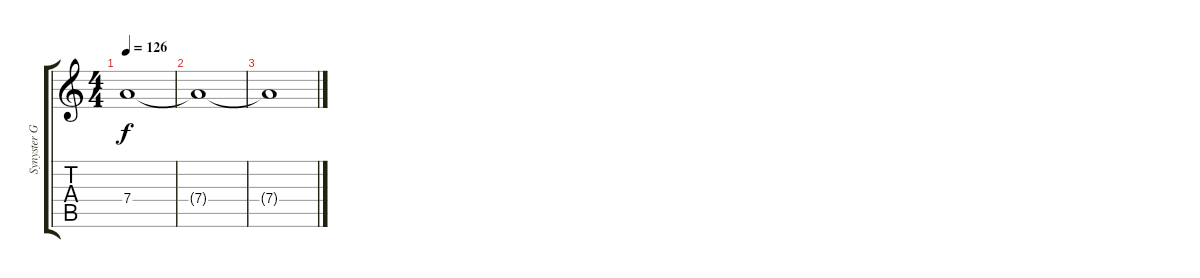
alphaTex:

\track ("Synyster Gates" "Synyster G") {instrument distortionguitar}
\staff {score tabs}
\tuning (E4 B3 G3 D3 A2 D2) {hide}
\ts (4 4)
\tempo 126
\clef g2
\ks c
7.4{t}.1{dy f} |
7.4{t}.1 |
7.4{t}.1
